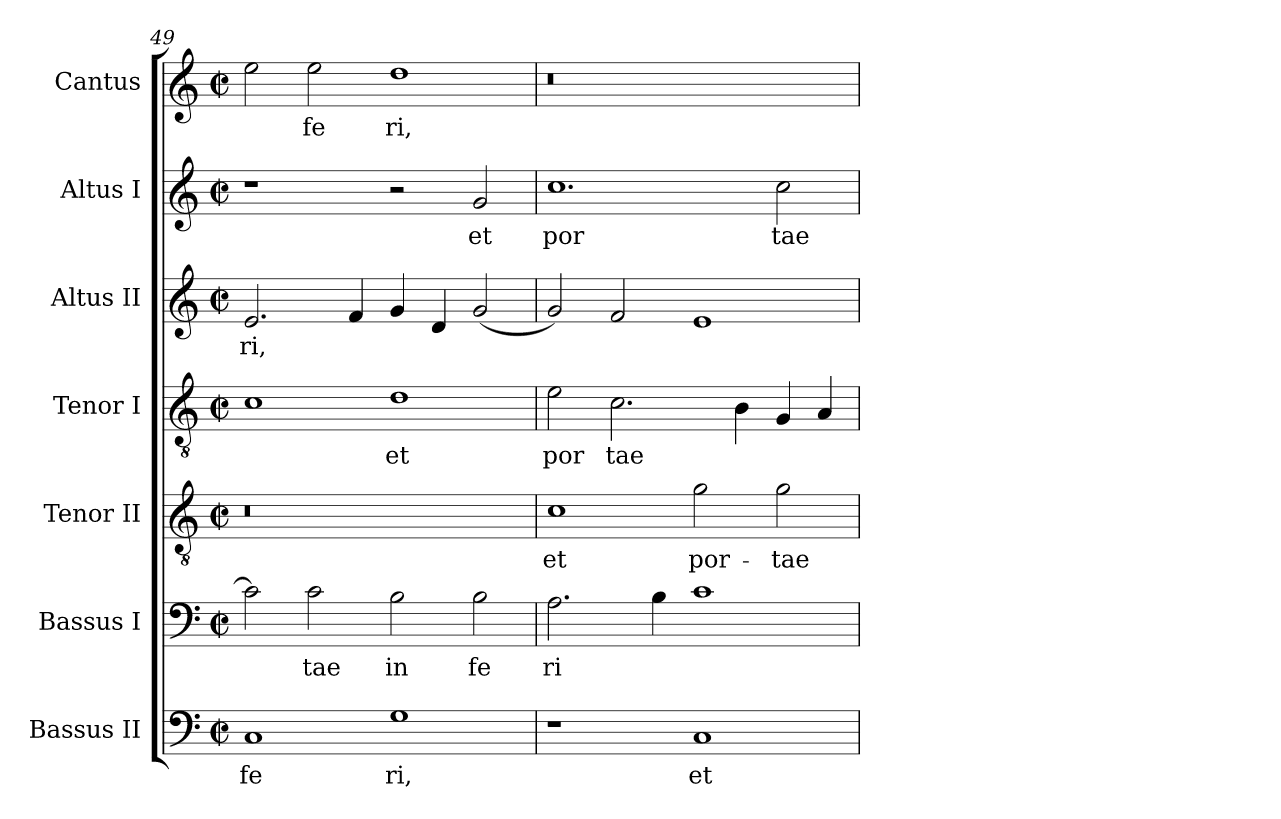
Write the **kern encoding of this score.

**kern	**text	**kern	**text	**kern	**text	**kern	**text	**kern	**text	**kern	**text	**kern	**text
*part7	*part7	*part6	*part6	*part5	*part5	*part4	*part4	*part3	*part3	*part2	*part2	*part1	*part1
*staff7	*staff7	*staff6	*staff6	*staff5	*staff5	*staff4	*staff4	*staff3	*staff3	*staff2	*staff2	*staff1	*staff1
*I"Bassus II	*	*I"Bassus I	*	*I"Tenor II	*	*I"Tenor I	*	*I"Altus II	*	*I"Altus I	*	*I"Cantus	*
*clefF4	*	*clefF4	*	*clefGv2	*	*clefGv2	*	*clefG2	*	*clefG2	*	*clefG2	*
*M2/2	*	*M2/2	*	*M2/2	*	*M2/2	*	*M2/2	*	*M2/2	*	*M2/2	*
*met(c|)	*	*met(c|)	*	*met(c|)	*	*met(c|)	*	*met(c|)	*	*met(c|)	*	*met(c|)	*
=49	=49	=49	=49	=49	=49	=49	=49	=49	=49	=49	=49	=49	=49
!	!LO:LY:b:cj	!	!	!	!	!	!	!	!LO:LY:b:cj	!	!	!	!
1C	fe	2c\]	.	0r	.	1c	.	2.e/	ri,	1r	.	2ee\	.
!	!	!	!LO:LY:b:cj	!	!	!	!	!	!	!	!	!	!LO:LY:b:cj
.	.	2c\	tae	.	.	.	.	.	.	.	.	2ee\	fe
.	.	.	.	.	.	.	.	4f/	.	.	.	.	.
!	!LO:LY:b:cj	!	!LO:LY:b:cj	!	!	!	!LO:LY:b:cj	!	!	!	!	!	!LO:LY:b:cj
1G	ri,	2B\	in	.	.	1d	et	4g/	.	2r	.	1dd	ri,
.	.	.	.	.	.	.	.	4d/	.	.	.	.	.
!	!	!	!LO:LY:b:cj	!	!	!	!	!	!	!	!LO:LY:b:cj	!	!
.	.	2B\	fe	.	.	.	.	(<2g/	.	2g/	et	.	.
=50	=50	=50	=50	=50	=50	=50	=50	=50	=50	=50	=50	=50	=50
!	!	!	!LO:LY:b:cj	!	!LO:LY:b:cj	!	!LO:LY:b:cj	!	!	!	!LO:LY:b:cj	!	!
1r	.	2.A\	ri	1c	et	2e\	por	2g/)	.	1.cc	por	0r	.
!	!	!	!	!	!	!	!LO:LY:b	!	!	!	!	!	!
.	.	.	.	.	.	2.c\	tae	2f/	.	.	.	.	.
.	.	4B\	.	.	.	.	.	.	.	.	.	.	.
!	!LO:LY:b:cj	!	!	!	!LO:LY:b:cj	!	!	!	!	!	!	!	!
1C	et	1c	.	2g\	por-	.	.	1e	.	.	.	.	.
.	.	.	.	.	.	4B\	.	.	.	.	.	.	.
!	!	!	!	!	!LO:LY:b:cj	!	!	!	!	!	!LO:LY:b:cj	!	!
.	.	.	.	2g\	-tae	4G/	.	.	.	2cc\	tae	.	.
.	.	.	.	.	.	4A/	.	.	.	.	.	.	.
=	=	=	=	=	=	=	=	=	=	=	=	=	=
*-	*-	*-	*-	*-	*-	*-	*-	*-	*-	*-	*-	*-	*-
